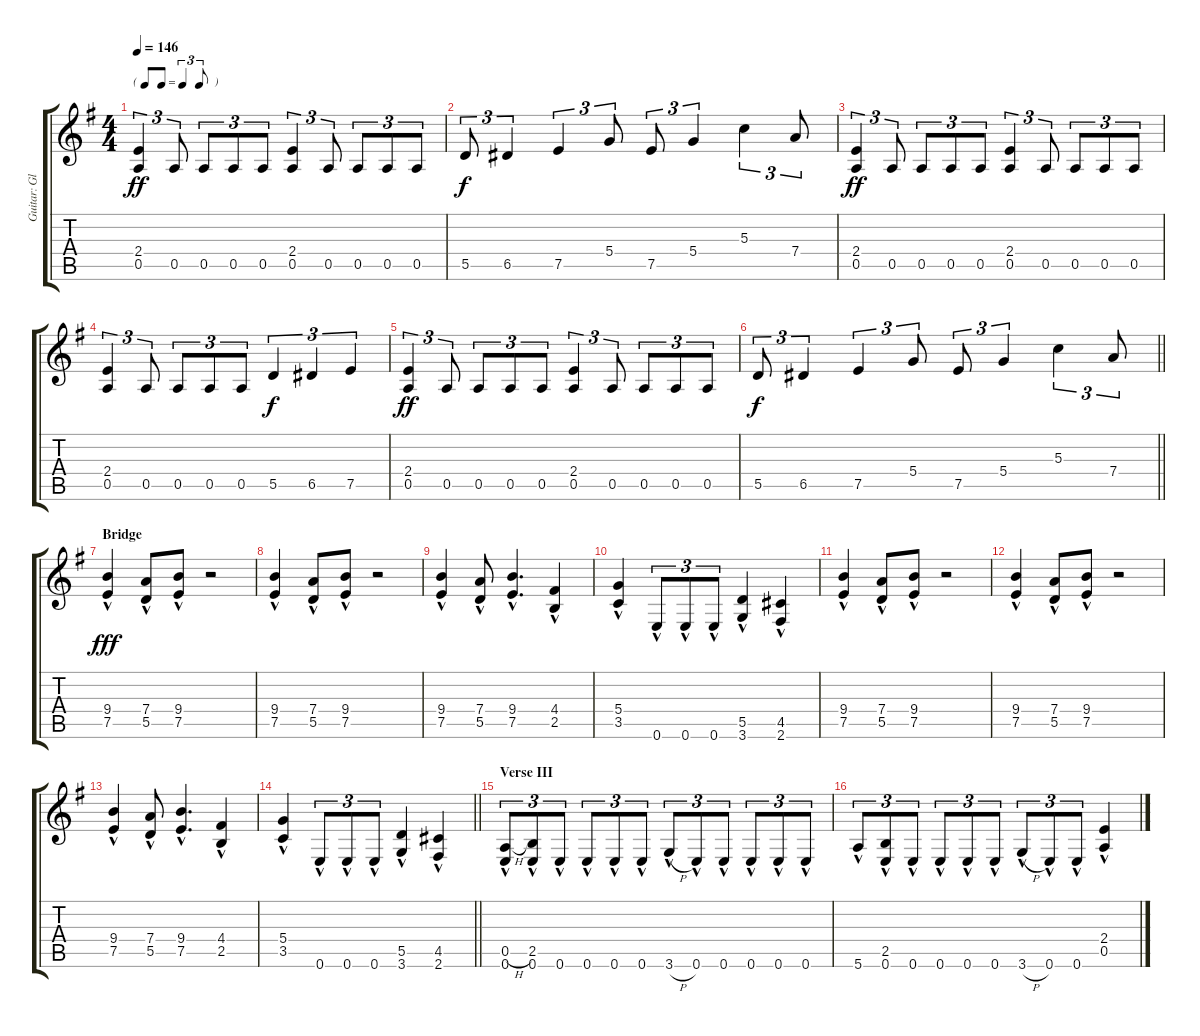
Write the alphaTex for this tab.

\track ("Guitar: Glenn" "Guitar: Gl") {instrument distortionguitar}
\staff {score tabs}
\tuning (E4 B3 G3 D3 A2 E2) {hide}
\ts (4 4)
\tf triplet8th
\tempo 146
\clef g2
\ks g
(2.4 0.5).4{tu (3 2) dy ff} 0.5.8{tu (3 2)} 0.5.8{tu (3 2)} 0.5.8{tu (3 2)} 0.5.8{tu (3 2)} (2.4 0.5).4{tu (3 2)} 0.5.8{tu (3 2)} 0.5.8{tu (3 2)} 0.5.8{tu (3 2)} 0.5.8{tu (3 2)} |
5.5.8{tu (3 2) dy f} 6.5.4{tu (3 2)} 7.5.4{tu (3 2)} 5.4.8{tu (3 2)} 7.5.8{tu (3 2)} 5.4.4{tu (3 2)} 5.3.4{tu (3 2)} 7.4.8{tu (3 2)} |
(2.4 0.5).4{tu (3 2) dy ff} 0.5.8{tu (3 2)} 0.5.8{tu (3 2)} 0.5.8{tu (3 2)} 0.5.8{tu (3 2)} (2.4 0.5).4{tu (3 2)} 0.5.8{tu (3 2)} 0.5.8{tu (3 2)} 0.5.8{tu (3 2)} 0.5.8{tu (3 2)} |
(2.4 0.5).4{tu (3 2)} 0.5.8{tu (3 2)} 0.5.8{tu (3 2)} 0.5.8{tu (3 2)} 0.5.8{tu (3 2)} 5.5.4{tu (3 2) dy f} 6.5.4{tu (3 2)} 7.5.4{tu (3 2)} |
(2.4 0.5).4{tu (3 2) dy ff} 0.5.8{tu (3 2)} 0.5.8{tu (3 2)} 0.5.8{tu (3 2)} 0.5.8{tu (3 2)} (2.4 0.5).4{tu (3 2)} 0.5.8{tu (3 2)} 0.5.8{tu (3 2)} 0.5.8{tu (3 2)} 0.5.8{tu (3 2)} |
\barLineRight lightlight
5.5.8{tu (3 2) dy f} 6.5.4{tu (3 2)} 7.5.4{tu (3 2)} 5.4.8{tu (3 2)} 7.5.8{tu (3 2)} 5.4.4{tu (3 2)} 5.3.4{tu (3 2)} 7.4.8{tu (3 2)} |
\section ("" "Bridge")
(9.4{hac} 7.5{hac}).4{dy fff volume 13} (7.4{hac} 5.5{hac}).8 (9.4{hac} 7.5{hac}).8 r.2 |
(9.4{hac} 7.5{hac}).4 (7.4{hac} 5.5{hac}).8 (9.4{hac} 7.5{hac}).8 r.2 |
(9.4{hac} 7.5{hac}).4 (7.4{hac} 5.5{hac}).8 (9.4{hac} 7.5{hac}).4{d} (4.4{hac} 2.5{hac}).4 |
(5.4{hac} 3.5{hac}).4 0.6{hac}.8{tu (3 2)} 0.6{hac}.8{tu (3 2)} 0.6{hac}.8{tu (3 2)} (5.5{hac} 3.6{hac}).4 (4.5{hac} 2.6{hac}).4 |
(9.4{hac} 7.5{hac}).4 (7.4{hac} 5.5{hac}).8 (9.4{hac} 7.5{hac}).8 r.2 |
(9.4{hac} 7.5{hac}).4 (7.4{hac} 5.5{hac}).8 (9.4{hac} 7.5{hac}).8 r.2 |
(9.4{hac} 7.5{hac}).4 (7.4{hac} 5.5{hac}).8 (9.4{hac} 7.5{hac}).4{d} (4.4{hac} 2.5{hac}).4 |
\barLineRight lightlight
(5.4{hac} 3.5{hac}).4 0.6{hac}.8{tu (3 2)} 0.6{hac}.8{tu (3 2)} 0.6{hac}.8{tu (3 2)} (5.5{hac} 3.6{hac}).4 (4.5{hac} 2.6{hac}).4 |
\section ("" "Verse III")
(0.5{h hac} 0.6{hac}).8{tu (3 2)} (2.5{hac} 0.6{hac}).8{tu (3 2)} 0.6{hac}.8{tu (3 2)} 0.6{hac}.8{tu (3 2)} 0.6{hac}.8{tu (3 2)} 0.6{hac}.8{tu (3 2)} 3.6{h hac}.8{tu (3 2)} 0.6{hac}.8{tu (3 2)} 0.6{hac}.8{tu (3 2)} 0.6{hac}.8{tu (3 2)} 0.6{hac}.8{tu (3 2)} 0.6{hac}.8{tu (3 2)} |
5.6{hac}.8{tu (3 2)} (2.5{hac} 0.6{hac}).8{tu (3 2)} 0.6{hac}.8{tu (3 2)} 0.6{hac}.8{tu (3 2)} 0.6{hac}.8{tu (3 2)} 0.6{hac}.8{tu (3 2)} 3.6{h hac}.8{tu (3 2)} 0.6{hac}.8{tu (3 2)} 0.6{hac}.8{tu (3 2)} (2.4{hac} 0.5{hac}).4
